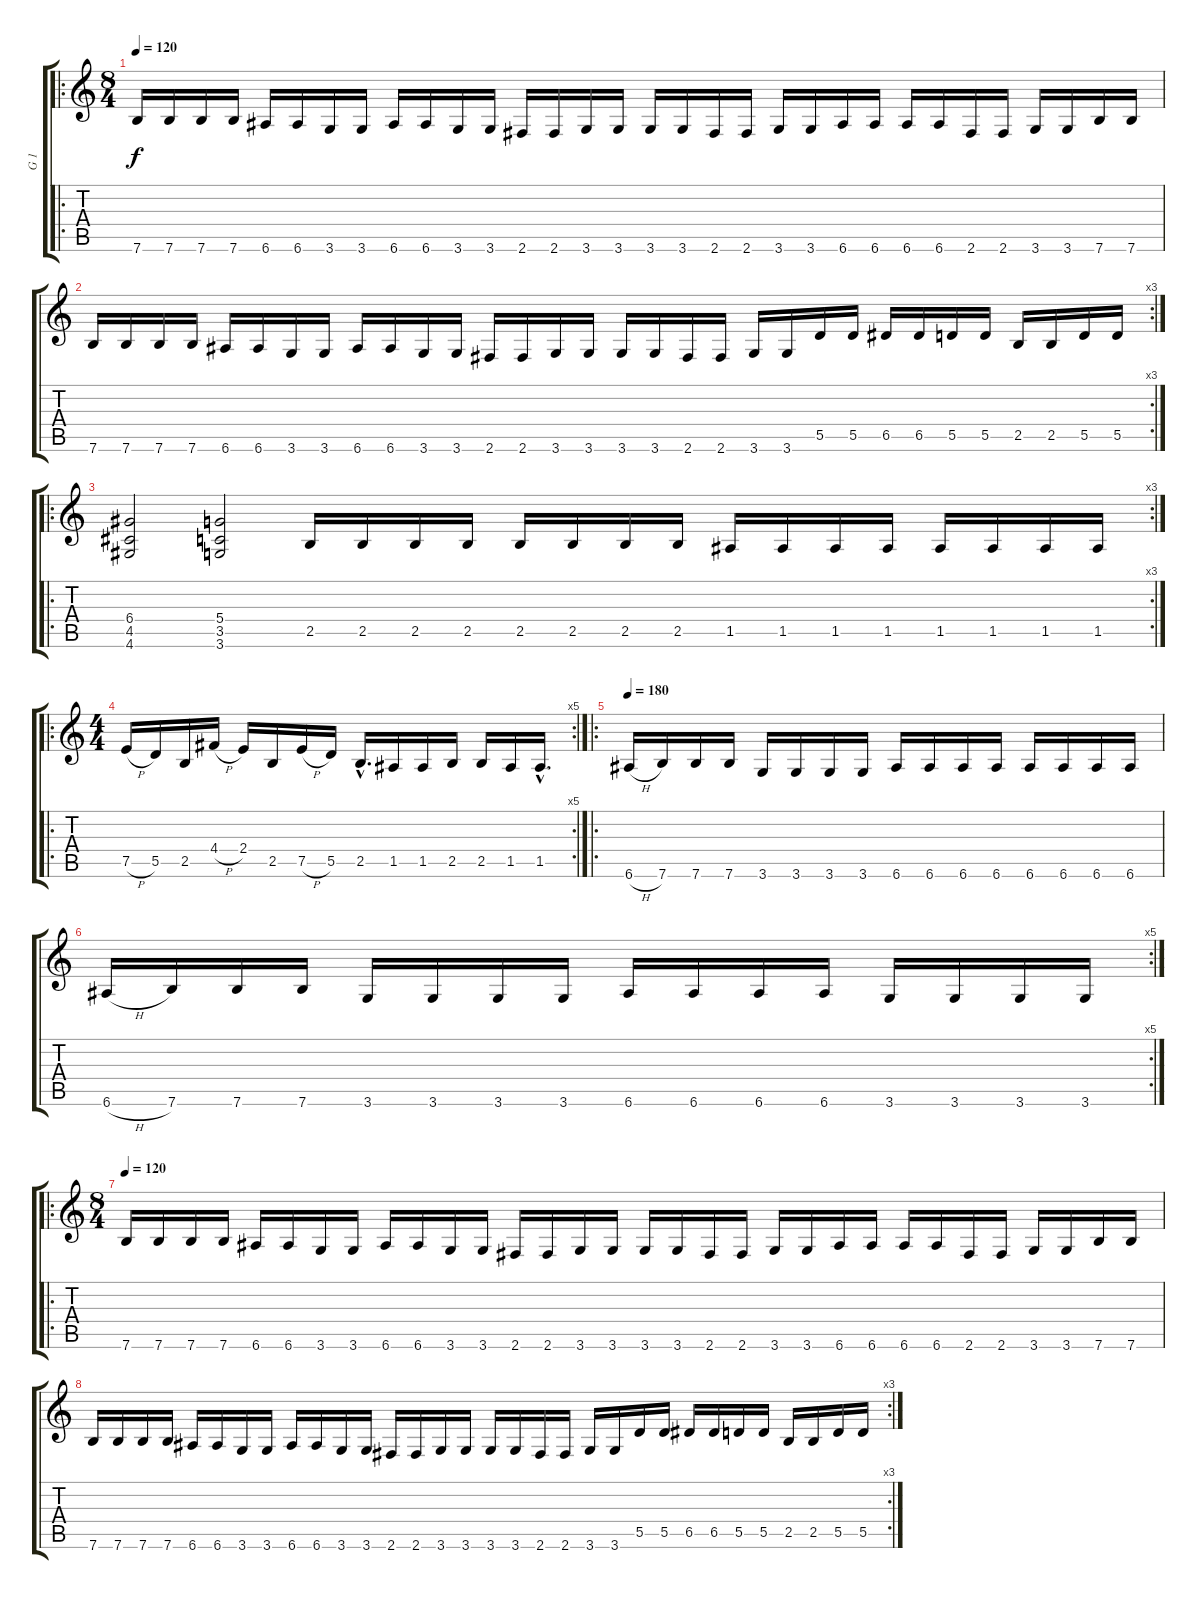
\track ("G 1" "G 1") {instrument distortionguitar}
\staff {score tabs}
\tuning (E4 B3 G3 D3 A2 E2) {hide}
\ro
\ts (8 4)
\tempo 120
\clef g2
\ks c
7.6.16{dy f instrument distortionguitar} 7.6.16 7.6.16 7.6.16 6.6.16 6.6.16 3.6.16 3.6.16 6.6.16 6.6.16 3.6.16 3.6.16 2.6.16 2.6.16 3.6.16 3.6.16 3.6.16 3.6.16 2.6.16 2.6.16 3.6.16 3.6.16 6.6.16 6.6.16 6.6.16 6.6.16 2.6.16 2.6.16 3.6.16 3.6.16 7.6.16 7.6.16 |
\rc 3
7.6.16 7.6.16 7.6.16 7.6.16 6.6.16 6.6.16 3.6.16 3.6.16 6.6.16 6.6.16 3.6.16 3.6.16 2.6.16 2.6.16 3.6.16 3.6.16 3.6.16 3.6.16 2.6.16 2.6.16 3.6.16 3.6.16 5.5.16 5.5.16 6.5.16 6.5.16 5.5.16 5.5.16 2.5.16 2.5.16 5.5.16 5.5.16 |
\ro
\rc 3
(6.4 4.5 4.6).2 (5.4 3.5 3.6).2 2.5.16 2.5.16 2.5.16 2.5.16 2.5.16 2.5.16 2.5.16 2.5.16 1.5.16 1.5.16 1.5.16 1.5.16 1.5.16 1.5.16 1.5.16 1.5.16 |
\ro
\rc 5
\ts (4 4)
7.5{h}.16 5.5.16 2.5.16 4.4{h}.16 2.4.16 2.5.16 7.5{h}.16 5.5.16 2.5{hac}.16{d} 1.5.16 1.5.16 2.5.16 2.5.16 1.5.16 1.5{hac}.16{d} |
\ro
\tempo 180
6.6{h}.16 7.6.16 7.6.16 7.6.16 3.6.16 3.6.16 3.6.16 3.6.16 6.6.16 6.6.16 6.6.16 6.6.16 6.6.16 6.6.16 6.6.16 6.6.16 |
\rc 5
6.6{h}.16 7.6.16 7.6.16 7.6.16 3.6.16 3.6.16 3.6.16 3.6.16 6.6.16 6.6.16 6.6.16 6.6.16 3.6.16 3.6.16 3.6.16 3.6.16 |
\ro
\ts (8 4)
\tempo 120
7.6.16 7.6.16 7.6.16 7.6.16 6.6.16 6.6.16 3.6.16 3.6.16 6.6.16 6.6.16 3.6.16 3.6.16 2.6.16 2.6.16 3.6.16 3.6.16 3.6.16 3.6.16 2.6.16 2.6.16 3.6.16 3.6.16 6.6.16 6.6.16 6.6.16 6.6.16 2.6.16 2.6.16 3.6.16 3.6.16 7.6.16 7.6.16 |
\rc 3
7.6.16 7.6.16 7.6.16 7.6.16 6.6.16 6.6.16 3.6.16 3.6.16 6.6.16 6.6.16 3.6.16 3.6.16 2.6.16 2.6.16 3.6.16 3.6.16 3.6.16 3.6.16 2.6.16 2.6.16 3.6.16 3.6.16 5.5.16 5.5.16 6.5.16 6.5.16 5.5.16 5.5.16 2.5.16 2.5.16 5.5.16 5.5.16
